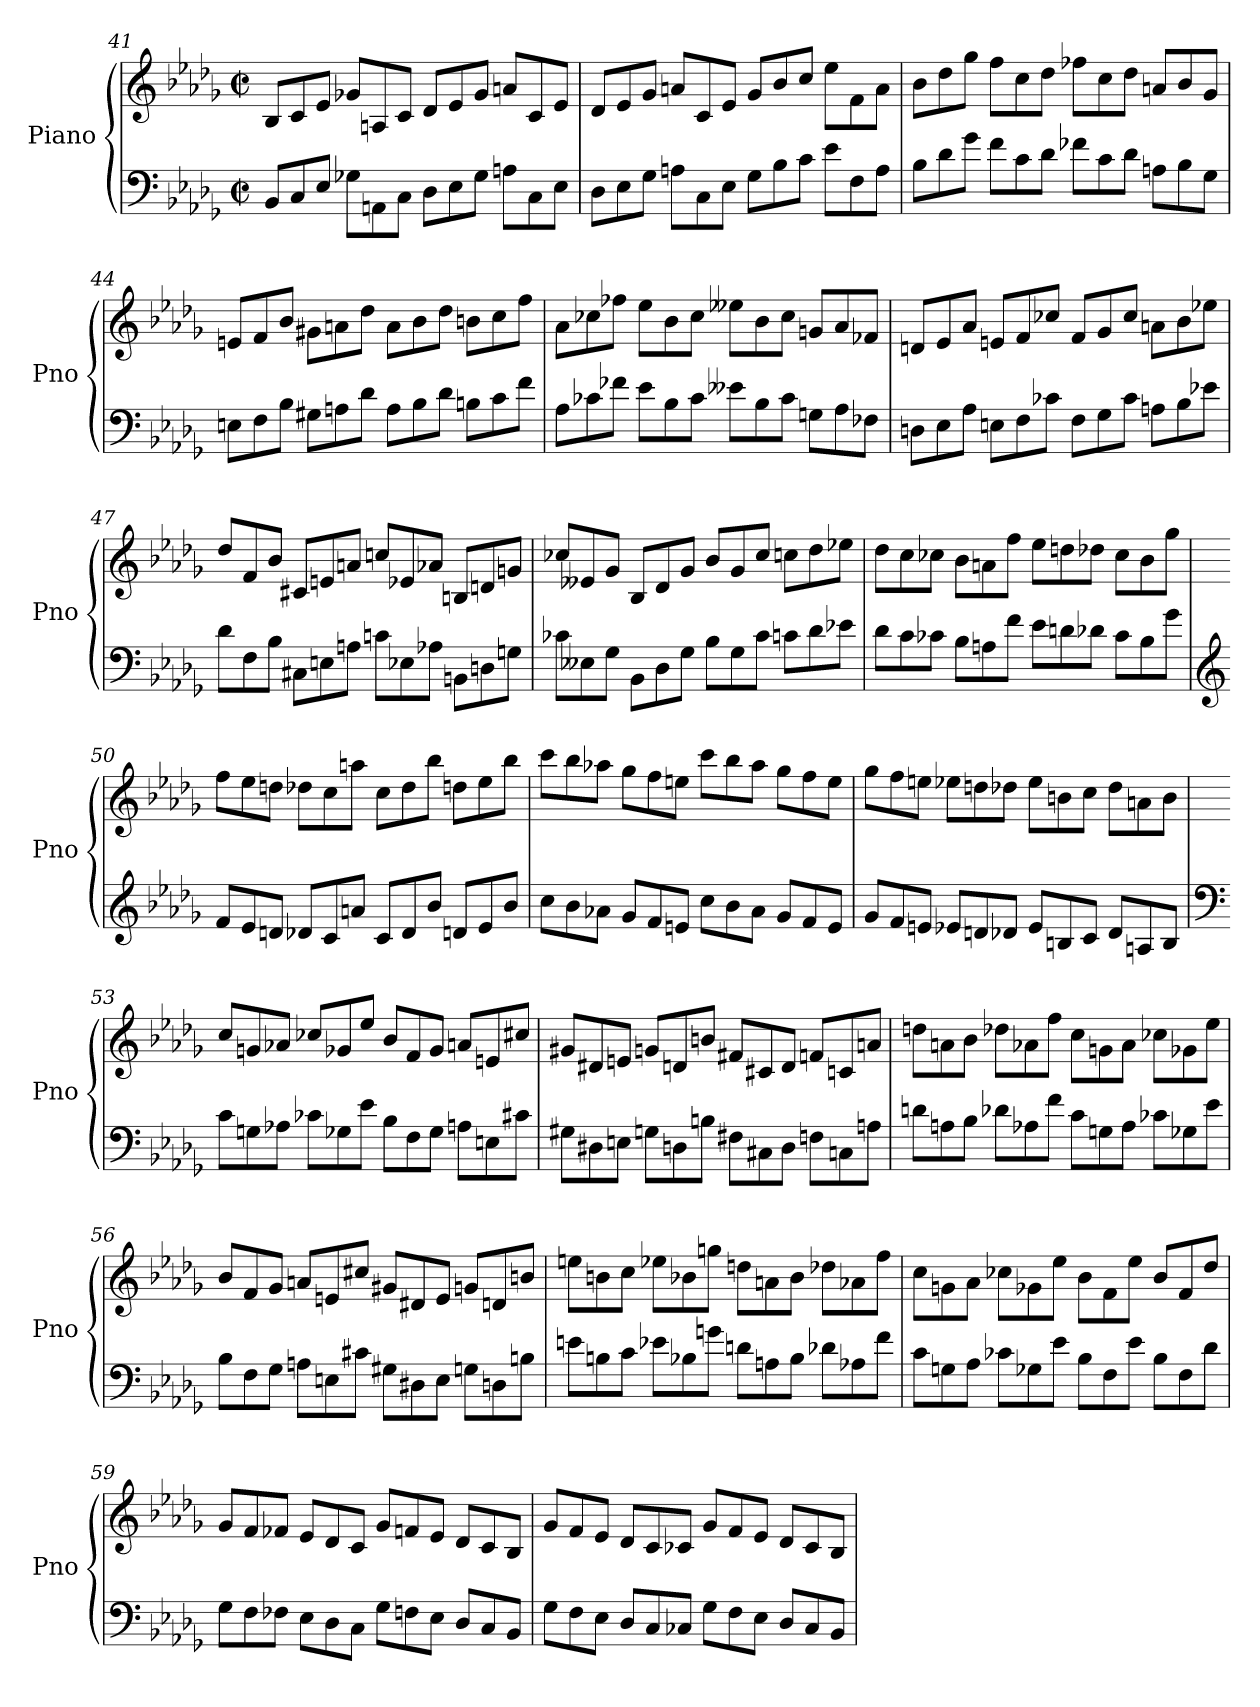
**kern	**kern
*part1	*part1
*staff2	*staff1
*I"Piano	*
*I'Pno	*
!!LO:LB:g=z
*clefF4	*clefG2
*k[b-e-a-d-g-]	*k[b-e-a-d-g-]
*M4/4	*M4/4
*met(c|)	*met(c|)
*Xtuplet	*Xtuplet
=41	=41
12BB-/L	12B-/L
12C/	12c/
12E-/J	12e-/J
12G-X\L	12g-X/L
12AAn\	12An/
12C\J	12c/J
12D-\L	12d-/L
12E-\	12e-/
12G-\J	12g-/J
12An\L	12an/L
12C\	12c/
12E-\J	12e-/J
=42	=42
12D-\L	12d-/L
12E-\	12e-/
12G-\J	12g-/J
12An\L	12an/L
12C\	12c/
12E-\J	12e-/J
12G-\L	12g-/L
12B-\	12b-/
12c\J	12cc/J
12e-\L	12ee-\L
12F\	12f\
12A\J	12a\J
=43	=43
12B-\L	12b-\L
12d-\	12dd-\
12g-\J	12gg-\J
12f\L	12ff\L
12c\	12cc\
12d-\J	12dd-\J
12f-X\L	12ff-X\L
12c\	12cc\
12d-\J	12dd-\J
12An\L	12an/L
12B-\	12b-/
12G-\J	12g-/J
!!LO:LB:g=z
=44	=44
12En\L	12en/L
12F\	12f/
12B-\J	12b-/J
12G#X\L	12g#X\L
12An\	12an\
12d-\J	12dd-\J
12A\L	12a\L
12B-\	12b-\
12d-\J	12dd-\J
12Bn\L	12bn\L
12c\	12cc\
12f\J	12ff\J
=45	=45
12A-\L	12a-\L
12c-X\	12cc-X\
12f-X\J	12ff-X\J
12e-\L	12ee-\L
12B-\	12b-\
12c-\J	12cc-\J
12e--X\L	12ee--X\L
12B-\	12b-\
12c-\J	12cc-\J
12Gn\L	12gn/L
12A-\	12a-/
12F-X\J	12f-X/J
=46	=46
12Dn\L	12dn/L
12E-\	12e-/
12A-\J	12a-/J
12En\L	12en/L
12F\	12f/
12c-X\J	12cc-X/J
12F\L	12f/L
12G-\	12g-/
12c-\J	12cc-/J
12An\L	12an\L
12B-\	12b-\
12e-X\J	12ee-X\J
!!LO:LB:g=z
=47	=47
12d-\L	12dd-/L
12F\	12f/
12B-\J	12b-/J
12C#X\L	12c#X/L
12En\	12en/
12An\J	12an/J
12cn\L	12ccn/L
12E-X\	12e-X/
12A-X\J	12a-X/J
12BBn\L	12Bn/L
12Dn\	12dn/
12Gn\J	12gn/J
=48	=48
12c-X\L	12cc-X/L
12E--X\	12e--X/
12G-\J	12g-/J
12BB-\L	12B-/L
12D-\	12d-/
12G-\J	12g-/J
12B-\L	12b-/L
12G-\	12g-/
12c-\J	12cc-/J
12cn\L	12ccn\L
12d-\	12dd-\
12e-X\J	12ee-X\J
=49	=49
12d-\L	12dd-\L
12c\	12cc\
12c-X\J	12cc-X\J
12B-\L	12b-\L
12An\	12an\
12f\J	12ff\J
12e-\L	12ee-\L
12dn\	12ddn\
12d-X\J	12dd-X\J
12c-\L	12cc-\L
12B-\	12b-\
12g-\J	12gg-\J
!!LO:LB:g=z
=50	=50
*clefG2	*
12f/L	12ff\L
12e-/	12ee-\
12dn/J	12ddn\J
12d-X/L	12dd-X\L
12c/	12cc\
12an/J	12aan\J
12c/L	12cc\L
12d-/	12dd-\
12b-/J	12bb-\J
12dn/L	12ddn\L
12e-/	12ee-\
12b-/J	12bb-\J
=51	=51
12cc\L	12ccc\L
12b-\	12bb-\
12a-X\J	12aa-X\J
12g-/L	12gg-\L
12f/	12ff\
12en/J	12een\J
12cc\L	12ccc\L
12b-\	12bb-\
12a-\J	12aa-\J
12g-/L	12gg-\L
12f/	12ff\
12e/J	12ee\J
=52	=52
12g-/L	12gg-\L
12f/	12ff\
12en/J	12een\J
12e-X/L	12ee-X\L
12dn/	12ddn\
12d-X/J	12dd-X\J
12e-/L	12ee-\L
12Bn/	12bn\
12c/J	12cc\J
12d-/L	12dd-\L
12An/	12an\
12B/J	12b\J
!!LO:PB:g=z
=53	=53
*clefF4	*
12c\L	12cc/L
12Gn\	12gn/
12A-X\J	12a-X/J
12c-X\L	12cc-X/L
12G-X\	12g-X/
12e-\J	12ee-/J
12B-\L	12b-/L
12F\	12f/
12G-\J	12g-/J
12An\L	12an/L
12En\	12en/
12c#X\J	12cc#X/J
=54	=54
12G#X\L	12g#X/L
12D#X\	12d#X/
12En\J	12en/J
12Gn\L	12gn/L
12Dn\	12dn/
12Bn\J	12bn/J
12F#X\L	12f#X/L
12C#X\	12c#X/
12D\J	12d/J
12Fn\L	12fn/L
12Cn\	12cn/
12An\J	12an/J
=55	=55
12dn\L	12ddn\L
12An\	12an\
12B-\J	12b-\J
12d-X\L	12dd-X\L
12A-X\	12a-X\
12f\J	12ff\J
12c\L	12cc\L
12Gn\	12gn\
12A-\J	12a-\J
12c-X\L	12cc-X\L
12G-X\	12g-X\
12e-\J	12ee-\J
!!LO:LB:g=z
=56	=56
12B-\L	12b-/L
12F\	12f/
12G-\J	12g-/J
12An\L	12an/L
12En\	12en/
12c#X\J	12cc#X/J
12G#X\L	12g#X/L
12D#X\	12d#X/
12E\J	12e/J
12Gn\L	12gn/L
12Dn\	12dn/
12Bn\J	12bn/J
=57	=57
12en\L	12een\L
12Bn\	12bn\
12c\J	12cc\J
12e-X\L	12ee-X\L
12B-X\	12b-X\
12gn\J	12ggn\J
12dn\L	12ddn\L
12An\	12an\
12B-\J	12b-\J
12d-X\L	12dd-X\L
12A-X\	12a-X\
12f\J	12ff\J
=58	=58
12c\L	12cc\L
12Gn\	12gn\
12A-\J	12a-\J
12c-X\L	12cc-X\L
12G-X\	12g-X\
12e-\J	12ee-\J
12B-\L	12b-\L
12F\	12f\
12e-\J	12ee-\J
12B-\L	12b-/L
12F\	12f/
12d-\J	12dd-/J
!!LO:LB:g=z
=59	=59
12G-\L	12g-/L
12F\	12f/
12F-X\J	12f-X/J
12E-\L	12e-/L
12D-\	12d-/
12C\J	12c/J
12G-\L	12g-/L
12Fn\	12fn/
12E-\J	12e-/J
12D-/L	12d-/L
12C/	12c/
12BB-/J	12B-/J
=60	=60
12G-\L	12g-/L
12F\	12f/
12E-\J	12e-/J
12D-/L	12d-/L
12C/	12c/
12C-X/J	12c-X/J
12G-\L	12g-/L
12F\	12f/
12E-\J	12e-/J
12D-/L	12d-/L
12C-/	12c-/
12BB-/J	12B-/J
=	=
*-	*-
